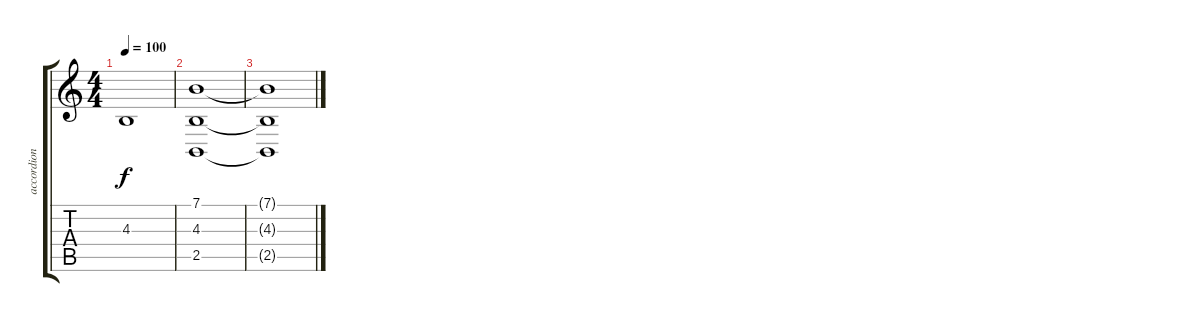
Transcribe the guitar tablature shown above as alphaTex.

\track ("accordion" "accordion") {instrument tangoaccordion}
\staff {score tabs}
\tuning (E4 B3 G3 D3 A2 E2) {hide}
\ts (4 4)
\tempo 100
\clef g2
\ks c
4.3.1{dy f} |
(7.1 4.3 2.5).1 |
(7.1{t} 4.3{t} 2.5{t}).1
